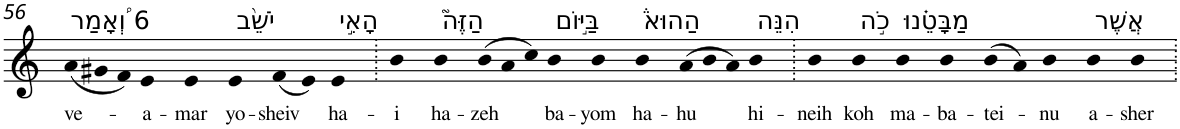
**kern	**text
*part1	*part1
*staff1	*staff1
*I"Piano	*
*I'Pno	*
!!LO:PB:g=z
*clefG2	*
*k[]	*
=56	=56
!LO:TX:a:t=6 וְ֠אָמַר	!
!	!LO:LY:b
(12a	ve-
12g#X	.
12f)	.
!	!LO:LY:b
4e	-a-
!	!LO:LY:b
4e	-mar
!LO:TX:a:t=יֹשֵׁ֨ב	!
!	!LO:LY:b
4e	yo-
!	!LO:LY:b
(8f	-sheiv
8e)	.
!LO:TX:a:t=הָאִ֣י	!
!	!LO:LY:b
4e	ha-
=57.	=57.
!	!LO:LY:b
4b	-i
!LO:TX:a:t=הַזֶּה֮	!
!	!LO:LY:b
4b	ha-
!	!LO:LY:b
(12b	-zeh
12a	.
12cc)	.
!LO:TX:a:t=בַּיּ֣וֹם	!
!	!LO:LY:b
4b	ba-
!	!LO:LY:b
4b	-yom
!LO:TX:a:t=הַהוּא֒	!
!	!LO:LY:b
4b	ha-
!	!LO:LY:b
(12a	-hu
12b	.
12a)	.
!LO:TX:a:t=הִנֵּה	!
!	!LO:LY:b
4b	hi-
=58.	=58.
!	!LO:LY:b
4b	-neih
!LO:TX:a:t=כֹ֣ה	!
!	!LO:LY:b
4b	koh
!LO:TX:a:t=מַבָּטֵ֗נוּ	!
!	!LO:LY:b
4b	ma-
!	!LO:LY:b
4b	-ba-
!	!LO:LY:b
(8b	-tei-
8a)	.
!	!LO:LY:b
4b	-nu
!LO:TX:a:t=אֲשֶׁר	!
!	!LO:LY:b
4b	a-
!	!LO:LY:b
4b	-sher
=.	=.
*-	*-
